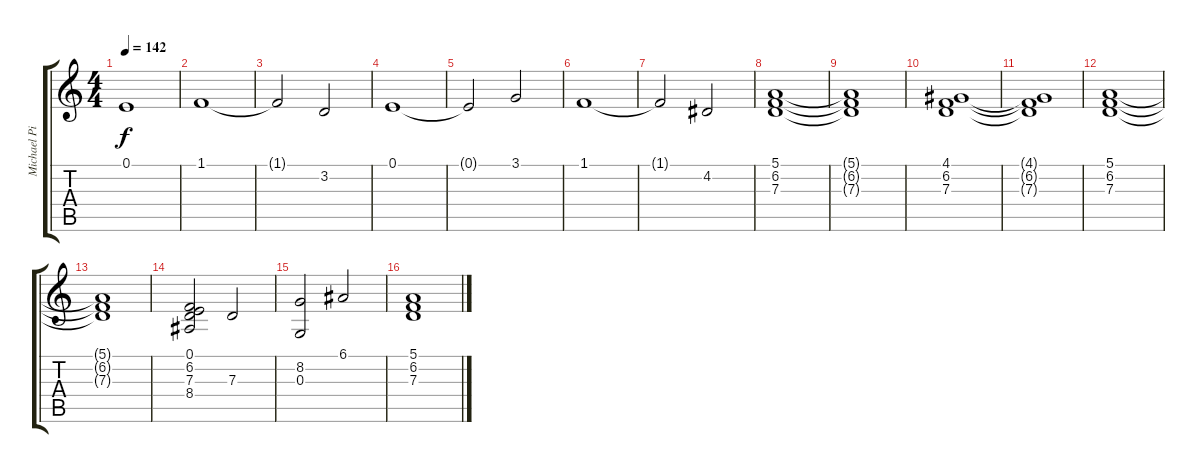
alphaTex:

\track ("Michael Pinnella (strings)" "Michael Pi") {instrument stringensemble1}
\staff {score tabs}
\tuning (E4 B3 G3 D3 A2 E2) {hide}
\ts (4 4)
\tempo 142
\clef g2
\ks c
0.1{t}.1{dy f} |
1.1.1 |
1.1{t}.2 3.2.2 |
0.1.1 |
0.1{t}.2 3.1.2 |
1.1.1 |
1.1{t}.2 4.2.2 |
(5.1 6.2 7.3).1{volume 14 balance 8} |
(5.1{t} 6.2{t} 7.3{t}).1 |
(4.1 6.2 7.3).1 |
(4.1{t} 6.2{t} 7.3{t}).1 |
(5.1 6.2 7.3).1 |
(5.1{t} 6.2{t} 7.3{t}).1 |
(0.1 6.2 7.3 8.4).2 7.3.2 |
(8.2 0.3).2 6.1.2 |
(5.1 6.2 7.3).1
